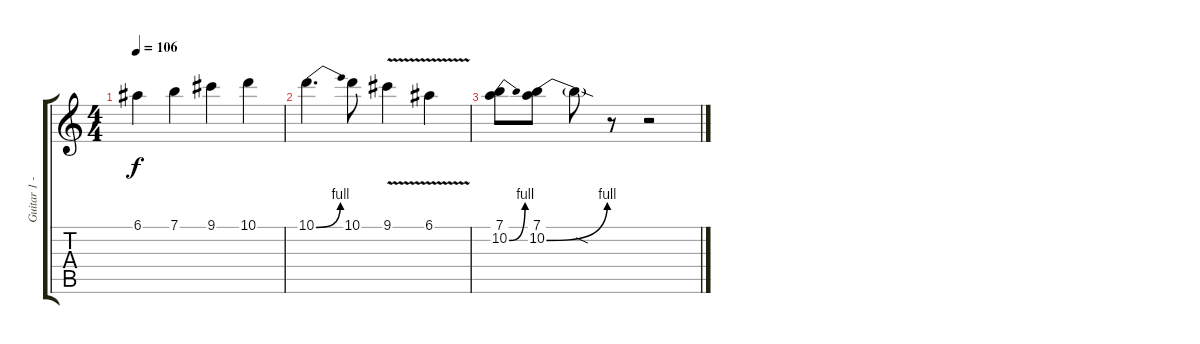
\track ("Guitar 1 - Lead Guitar" "Guitar 1 -") {instrument distortionguitar}
\staff {score tabs}
\tuning (E4 B3 G3 D3 A2 E2) {hide}
\ts (4 4)
\tempo 106
\clef g2
\ks c
6.1.4{dy f} 7.1.4 9.1.4 10.1.4 |
10.1{be (bend 0 0 60 4)}.4{d} 10.1.8 9.1{v}.4 6.1{v}.4 |
(7.1 10.2{be (bend 0 0 60 4)}).8 (7.1 10.2{be (bend 0 0 60 4)}).8 10.2{sod t}.8 r.8 r.2
